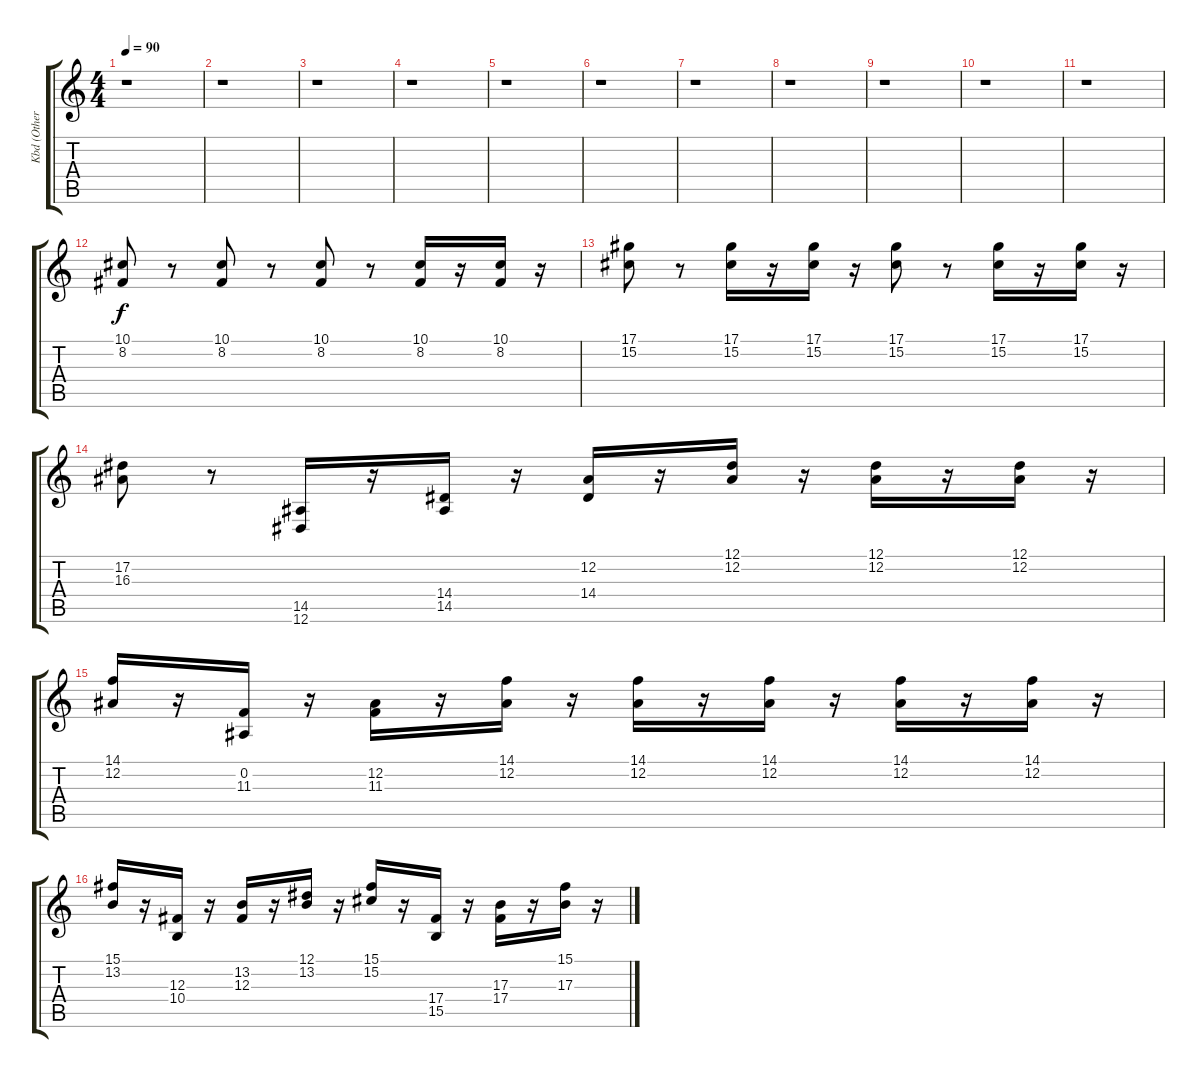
\track ("Kbd (Others)" "Kbd (Other") {instrument pad1newage}
\staff {score tabs}
\tuning (Eb4 Bb3 Gb3 Db3 Ab2 Eb2) {hide}
\ts (4 4)
\tempo 90
\clef g2
\ks c
r.1{dy f} |
r.1 |
r.1 |
r.1 |
r.1 |
r.1 |
r.1 |
r.1 |
r.1 |
r.1 |
r.1 |
(10.1 8.2).8{volume 9 instrument stringensemble2} r.8 (10.1 8.2).8 r.8 (10.1 8.2).8 r.8 (10.1 8.2).16 r.16 (10.1 8.2).16 r.16 |
(17.1 15.2).8 r.8 (17.1 15.2).16 r.16 (17.1 15.2).16 r.16 (17.1 15.2).8 r.8 (17.1 15.2).16 r.16 (17.1 15.2).16 r.16 |
(17.2 16.3).8 r.8 (14.5 12.6).16 r.16 (14.4 14.5).16 r.16 (12.2 14.4).16 r.16 (12.1 12.2).16 r.16 (12.1 12.2).16 r.16 (12.1 12.2).16 r.16 |
(14.1 12.2).16 r.16 (0.2 11.3).16 r.16 (12.2 11.3).16 r.16 (14.1 12.2).16 r.16 (14.1 12.2).16 r.16 (14.1 12.2).16 r.16 (14.1 12.2).16 r.16 (14.1 12.2).16 r.16 |
(15.1 13.2).16 r.16 (12.3 10.4).16 r.16 (13.2 12.3).16 r.16 (12.1 13.2).16 r.16 (15.1 15.2).16 r.16 (17.4 15.5).16 r.16 (17.3 17.4).16 r.16 (15.1 17.3).16 r.16
